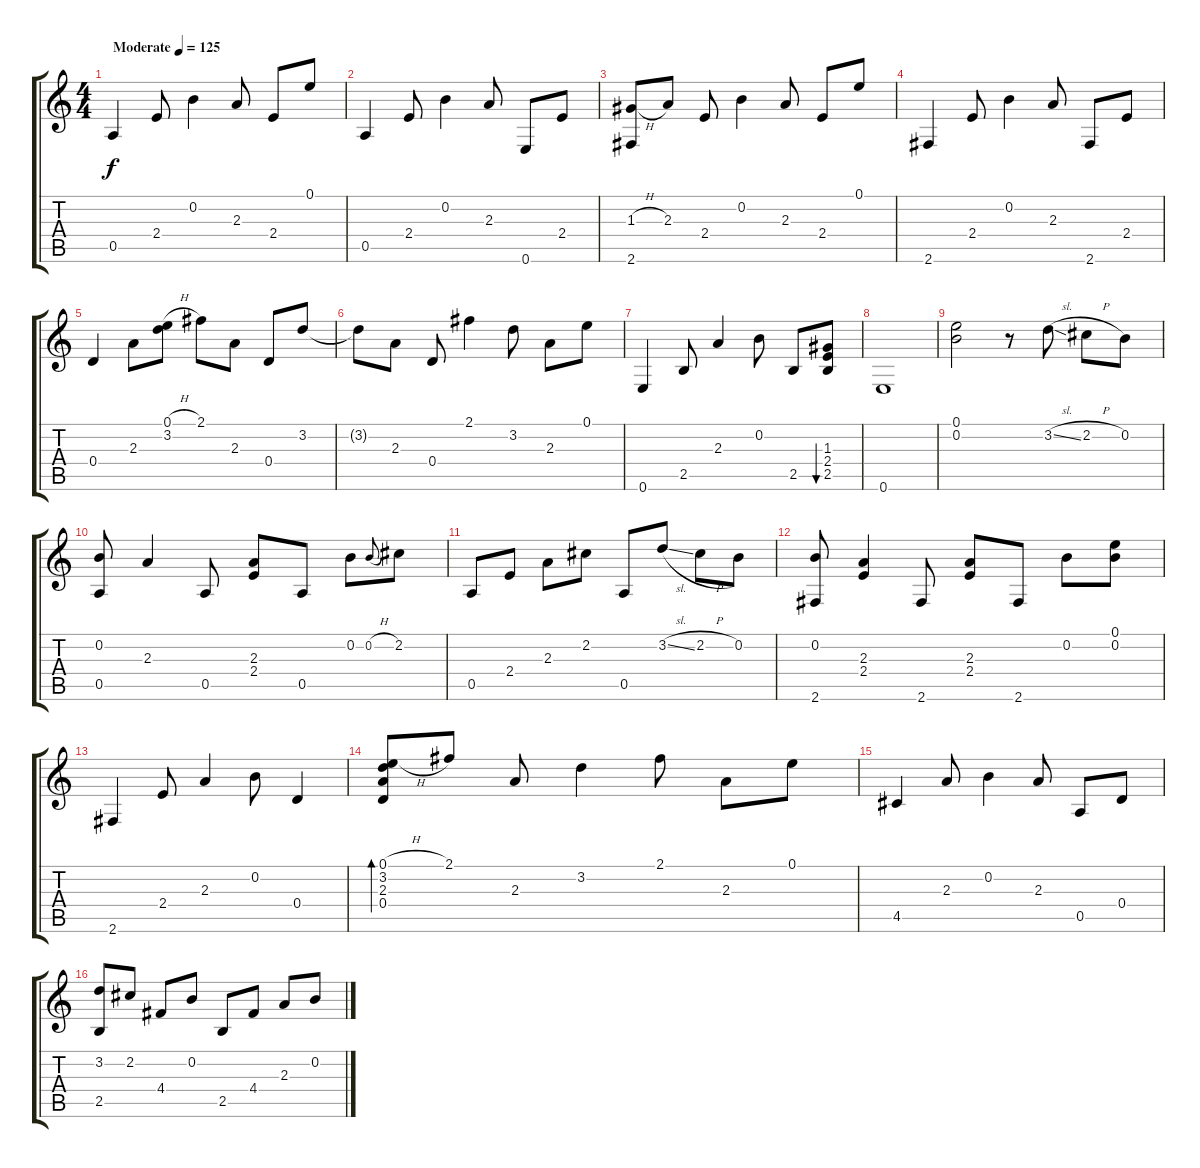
\track "" {instrument acousticguitarsteel}
\staff {score tabs}
\tuning (E4 B3 G3 D3 A2 E2) {hide}
\ts (4 4)
\tempo (125 "Moderate")
\clef g2
\ks c
0.5.4{dy f instrument acousticguitarsteel} 2.4.8 0.2.4 2.3.8 2.4.8 0.1.8 |
0.5.4 2.4.8 0.2.4 2.3.8 0.6.8 2.4.8 |
(1.3{h} 2.6).8 2.3.8 2.4.8 0.2.4 2.3.8 2.4.8 0.1.8 |
2.6.4 2.4.8 0.2.4 2.3.8 2.6.8 2.4.8 |
0.4.4 2.3.8 (0.1{h} 3.2).8 2.1.8 2.3.8 0.4.8 3.2.8 |
3.2{t}.8 2.3.8 0.4.8 2.1.4 3.2.8 2.3.8 0.1.8 |
0.6.4 2.5.8 2.3.4 0.2.8 2.5.8 (1.3 2.4 2.5).8{bu 60} |
0.6.1 |
(0.1 0.2).2 r.8 3.2{sl}.8 2.2{h}.8 0.2.8 |
(0.2 0.5).8 2.3.4 0.5.8 (2.3 2.4).8 0.5.8 0.2.8 0.2{h}.8{gr onbeat} 2.2.8 |
0.5.8 2.4.8 2.3.8 2.2.8 0.5.8 3.2{sl}.8 2.2{h}.8 0.2.8 |
(0.2 2.6).8 (2.3 2.4).4 2.6.8 (2.3 2.4).8 2.6.8 0.2.8 (0.1 0.2).8 |
2.6.4 2.4.8 2.3.4 0.2.8 0.4.4 |
(0.1{h} 3.2 2.3 0.4).8{bd 240} 2.1.8 2.3.8 3.2.4 2.1.8 2.3.8 0.1.8 |
4.5.4 2.3.8 0.2.4 2.3.8 0.5.8 0.4.8 |
(3.2 2.5).8 2.2.8 4.4.8 0.2.8 2.5.8 4.4.8 2.3.8 0.2.8
